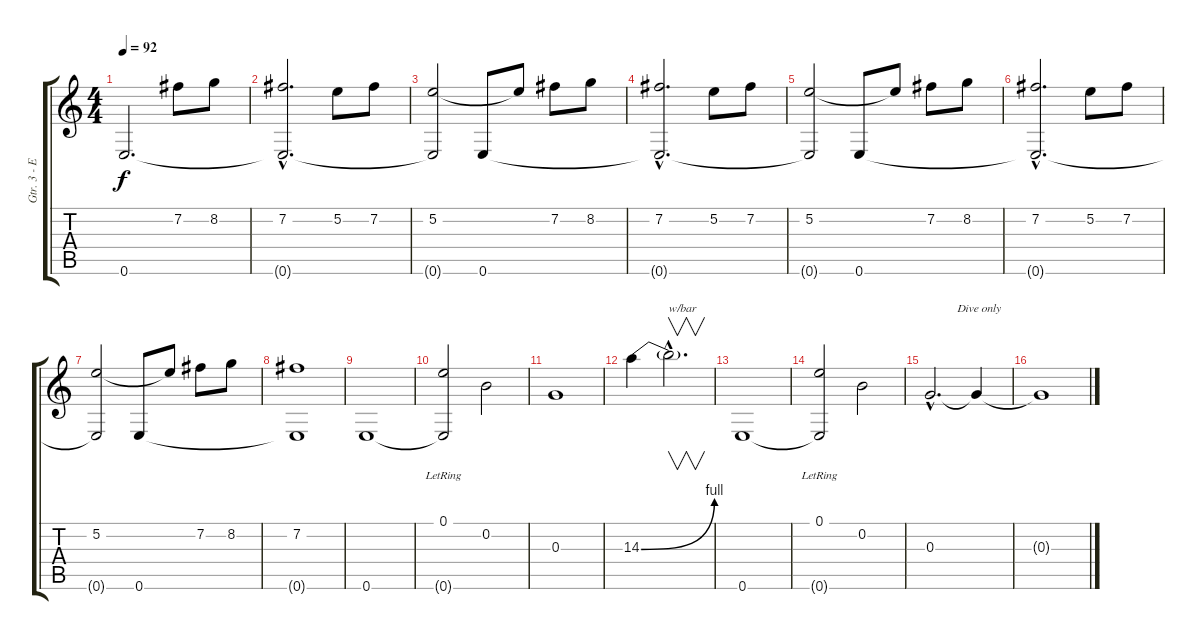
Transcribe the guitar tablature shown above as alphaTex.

\track ("Gtr. 3 - Electric Gtr." "Gtr. 3 - E") {instrument distortionguitar}
\staff {score tabs}
\tuning (E4 B3 G3 D3 A2 E2) {hide}
\ts (4 4)
\tempo 92
\clef g2
\ks c
0.6.2{d dy f} 7.2.8 8.2.8 |
(7.2{hac} 0.6{t}).2{d} 5.2.8 7.2.8 |
(5.2 0.6{t}).2 0.6.8 5.2{t}.8 7.2.8 8.2.8 |
(7.2{hac} 0.6{t}).2{d} 5.2.8 7.2.8 |
(5.2 0.6{t}).2 0.6.8 5.2{t}.8 7.2.8 8.2.8 |
(7.2{hac} 0.6{hac t}).2{d} 5.2.8 7.2.8 |
(5.2 0.6{t}).2 0.6.8 5.2{t}.8 7.2.8 8.2.8 |
(7.2 0.6{t}).1 |
0.6.1 |
(0.1{lr} 0.6{t}).2 0.2.2 |
0.3.1 |
14.3{be (bend 0 0 60 4)}.4 14.3{hac t}.2{v d txt "w/bar"} |
0.6.1 |
(0.1{lr} 0.6{t}).2 0.2.2 |
0.3{hac}.2{d txt "         Dive only" volume 0} 0.3{t}.4 |
0.3{t}.1
